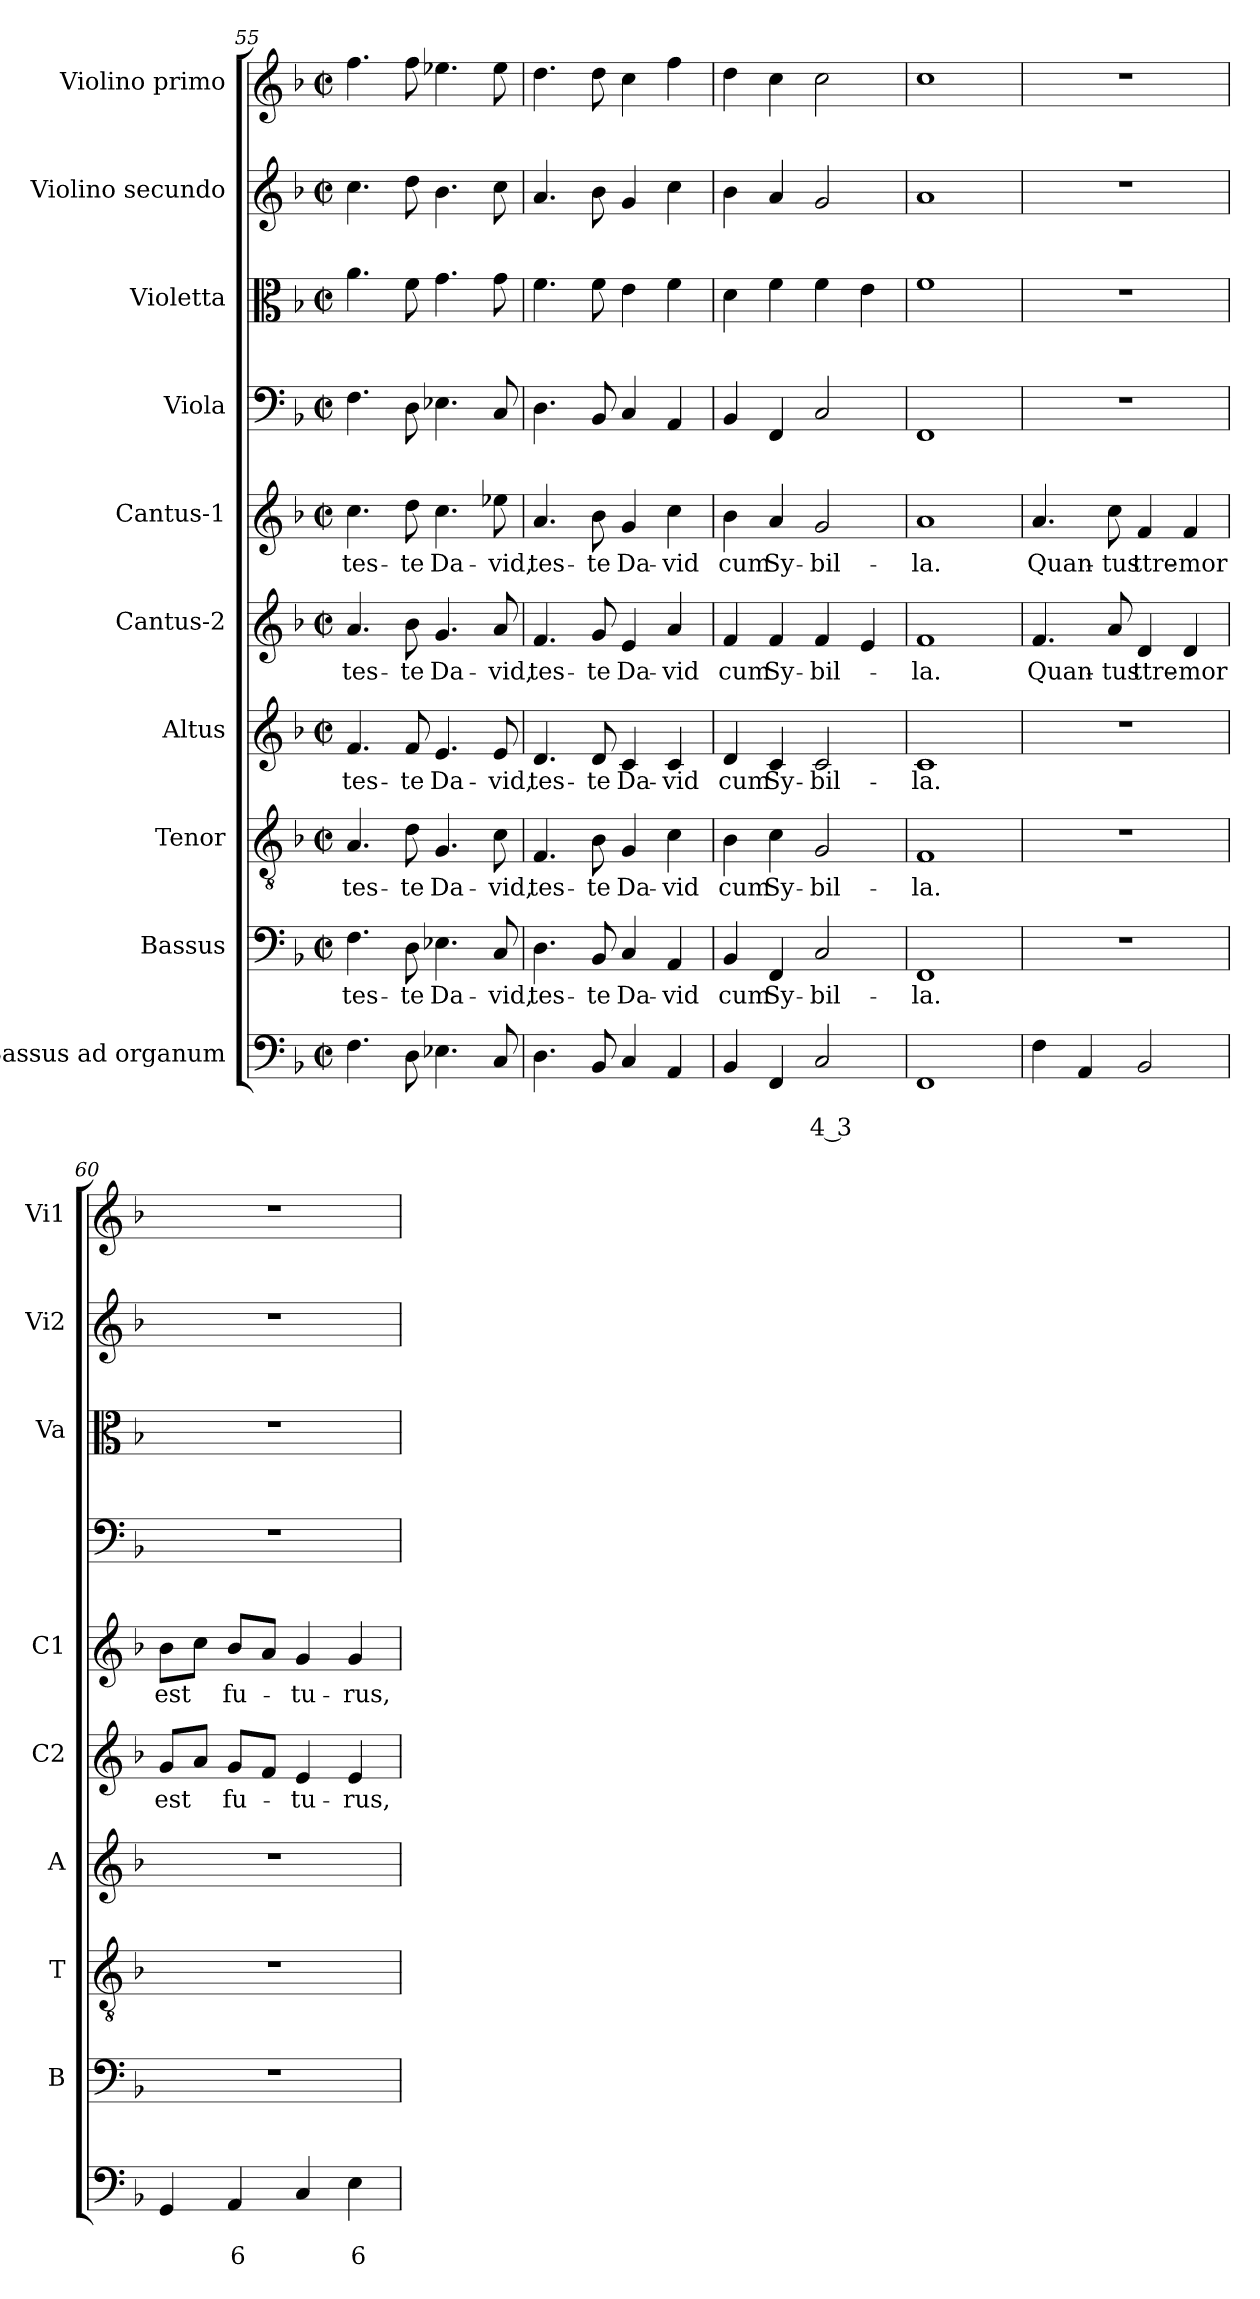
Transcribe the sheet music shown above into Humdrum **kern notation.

**kern	**text	**text	**kern	**text	**kern	**text	**kern	**text	**kern	**text	**kern	**text	**kern	**kern	**kern	**kern
*part10	*part10	*part10	*part9	*part9	*part8	*part8	*part7	*part7	*part6	*part6	*part5	*part5	*part4	*part3	*part2	*part1
*staff10	*staff10	*staff10	*staff9	*staff9	*staff8	*staff8	*staff7	*staff7	*staff6	*staff6	*staff5	*staff5	*staff4	*staff3	*staff2	*staff1
*I"Bassus ad  organum	*	*	*I"Bassus	*	*I"Tenor	*	*I"Altus	*	*I"Cantus-2	*	*I"Cantus-1	*	*I"Viola	*I"Violetta	*I"Violino secundo	*I"Violino primo
*	*	*	*I'B	*	*I'T	*	*I'A	*	*I'C2	*	*I'C1	*	*	*I'Va	*I'Vi2	*I'Vi1
*clefF4	*	*	*clefF4	*	*clefGv2	*	*clefG2	*	*clefG2	*	*clefG2	*	*clefF4	*clefC3	*clefG2	*clefG2
*k[b-]	*	*	*k[b-]	*	*k[b-]	*	*k[b-]	*	*k[b-]	*	*k[b-]	*	*k[b-]	*k[b-]	*k[b-]	*k[b-]
*F:	*	*	*F:	*	*F:	*	*F:	*	*F:	*	*F:	*	*F:	*F:	*F:	*F:
*M2/2	*	*	*M2/2	*	*M2/2	*	*M2/2	*	*M2/2	*	*M2/2	*	*M2/2	*M2/2	*M2/2	*M2/2
*met(c|)	*	*	*met(c|)	*	*met(c|)	*	*met(c|)	*	*met(c|)	*	*met(c|)	*	*met(c|)	*met(c|)	*met(c|)	*met(c|)
=55	=55	=55	=55	=55	=55	=55	=55	=55	=55	=55	=55	=55	=55	=55	=55	=55
!	!	!	!	!LO:LY:b	!	!LO:LY:b	!	!LO:LY:b	!	!LO:LY:b	!	!LO:LY:b	!	!	!	!
4.F\	.	.	4.F\	tes-	4.A/	tes-	4.f/	tes-	4.a/	tes-	4.cc\	tes-	4.F\	4.a\	4.cc\	4.ff\
!	!	!	!	!LO:LY:b	!	!LO:LY:b	!	!LO:LY:b	!	!LO:LY:b	!	!LO:LY:b	!	!	!	!
8D\	.	.	8D\	-te	8d\	-te	8f/	-te	8b-\	-te	8dd\	-te	8D\	8f\	8dd\	8ff\
!	!	!	!	!LO:LY:b	!	!LO:LY:b	!	!LO:LY:b	!	!LO:LY:b	!	!LO:LY:b	!	!	!	!
4.E-X\	.	.	4.E-X\	Da-	4.G/	Da-	4.e/	Da-	4.g/	Da-	4.cc\	Da-	4.E-X\	4.g\	4.b-\	4.ee-X\
!	!	!	!	!LO:LY:b	!	!LO:LY:b	!	!LO:LY:b	!	!LO:LY:b	!	!LO:LY:b	!	!	!	!
8C/	.	.	8C/	-vid,	8c\	-vid,	8e/	-vid,	8a/	-vid,	8ee-X\	-vid,	8C/	8g\	8cc\	8ee-\
=56	=56	=56	=56	=56	=56	=56	=56	=56	=56	=56	=56	=56	=56	=56	=56	=56
!	!	!	!	!LO:LY:b	!	!LO:LY:b	!	!LO:LY:b	!	!LO:LY:b	!	!LO:LY:b	!	!	!	!
4.D\	.	.	4.D\	tes-	4.F/	tes-	4.d/	tes-	4.f/	tes-	4.a/	tes-	4.D\	4.f\	4.a/	4.dd\
!	!	!	!	!LO:LY:b	!	!LO:LY:b	!	!LO:LY:b	!	!LO:LY:b	!	!LO:LY:b	!	!	!	!
8BB-/	.	.	8BB-/	-te	8B-\	-te	8d/	-te	8g/	-te	8b-\	-te	8BB-/	8f\	8b-\	8dd\
!	!	!	!	!LO:LY:b	!	!LO:LY:b	!	!LO:LY:b	!	!LO:LY:b	!	!LO:LY:b	!	!	!	!
4C/	.	.	4C/	Da-	4G/	Da-	4c/	Da-	4e/	Da-	4g/	Da-	4C/	4e\	4g/	4cc\
!	!	!	!	!LO:LY:b	!	!LO:LY:b	!	!LO:LY:b	!	!LO:LY:b	!	!LO:LY:b	!	!	!	!
4AA/	.	.	4AA/	-vid	4c\	-vid	4c/	-vid	4a/	-vid	4cc\	-vid	4AA/	4f\	4cc\	4ff\
=57	=57	=57	=57	=57	=57	=57	=57	=57	=57	=57	=57	=57	=57	=57	=57	=57
!	!	!	!	!LO:LY:b	!	!LO:LY:b	!	!LO:LY:b	!	!LO:LY:b	!	!LO:LY:b	!	!	!	!
4BB-/	.	.	4BB-/	cum	4B-\	cum	4d/	cum	4f/	cum	4b-\	cum	4BB-/	4d\	4b-\	4dd\
!	!	!	!	!LO:LY:b	!	!LO:LY:b	!	!LO:LY:b	!	!LO:LY:b	!	!LO:LY:b	!	!	!	!
4FF/	.	.	4FF/	Sy-	4c\	Sy-	4c/	Sy-	4f/	Sy-	4a/	Sy-	4FF/	4f\	4a/	4cc\
!	!	!LO:LY:b	!	!LO:LY:b	!	!LO:LY:b	!	!LO:LY:b	!	!LO:LY:b	!	!LO:LY:b	!	!	!	!
2C/	.	4 3	2C/	-bil-	2G/	-bil-	2c/	-bil-	4f/	-bil-	2g/	-bil-	2C/	4f\	2g/	2cc\
.	.	.	.	.	.	.	.	.	4e/	.	.	.	.	4e\	.	.
=58	=58	=58	=58	=58	=58	=58	=58	=58	=58	=58	=58	=58	=58	=58	=58	=58
!	!	!	!	!LO:LY:b	!	!LO:LY:b	!	!LO:LY:b	!	!LO:LY:b	!	!LO:LY:b	!	!	!	!
1FF	.	.	1FF	-la.	1F	-la.	1c	-la.	1f	-la.	1a	-la.	1FF	1f	1a	1cc
!!LO:PB:g=z
=59	=59	=59	=59	=59	=59	=59	=59	=59	=59	=59	=59	=59	=59	=59	=59	=59
!	!	!	!	!	!	!	!	!	!	!LO:LY:b	!	!LO:LY:b	!	!	!	!
4F\	.	.	1r	.	1r	.	1r	.	4.f/	Quan-	4.a/	Quan-	1r	1r	1r	1r
4AA/	.	.	.	.	.	.	.	.	.	.	.	.	.	.	.	.
!	!	!	!	!	!	!	!	!	!	!LO:LY:b	!	!LO:LY:b	!	!	!	!
.	.	.	.	.	.	.	.	.	8a/	-tus	8cc\	-tus	.	.	.	.
!	!	!	!	!	!	!	!	!	!	!LO:LY:b	!	!LO:LY:b	!	!	!	!
2BB-/	.	.	.	.	.	.	.	.	4d/	ttre-	4f/	ttre-	.	.	.	.
!	!	!	!	!	!	!	!	!	!	!LO:LY:b	!	!LO:LY:b	!	!	!	!
.	.	.	.	.	.	.	.	.	4d/	-mor	4f/	-mor	.	.	.	.
=60	=60	=60	=60	=60	=60	=60	=60	=60	=60	=60	=60	=60	=60	=60	=60	=60
!	!	!	!	!	!	!	!	!	!	!LO:LY:b	!	!LO:LY:b	!	!	!	!
4GG/	.	.	1r	.	1r	.	1r	.	8g/L	est	8b-\L	est	1r	1r	1r	1r
.	.	.	.	.	.	.	.	.	8a/J	.	8cc\J	.	.	.	.	.
!	!	!LO:LY:b	!	!	!	!	!	!	!	!LO:LY:b	!	!LO:LY:b	!	!	!	!
4AA/	.	6	.	.	.	.	.	.	8g/L	fu-	8b-/L	fu-	.	.	.	.
.	.	.	.	.	.	.	.	.	8f/J	.	8a/J	.	.	.	.	.
!	!	!	!	!	!	!	!	!	!	!LO:LY:b	!	!LO:LY:b	!	!	!	!
4C/	.	.	.	.	.	.	.	.	4e/	-tu-	4g/	-tu-	.	.	.	.
!	!	!LO:LY:b	!	!	!	!	!	!	!	!LO:LY:b	!	!LO:LY:b	!	!	!	!
4E\	.	6	.	.	.	.	.	.	4e/	-rus,	4g/	-rus,	.	.	.	.
=	=	=	=	=	=	=	=	=	=	=	=	=	=	=	=	=
*-	*-	*-	*-	*-	*-	*-	*-	*-	*-	*-	*-	*-	*-	*-	*-	*-
